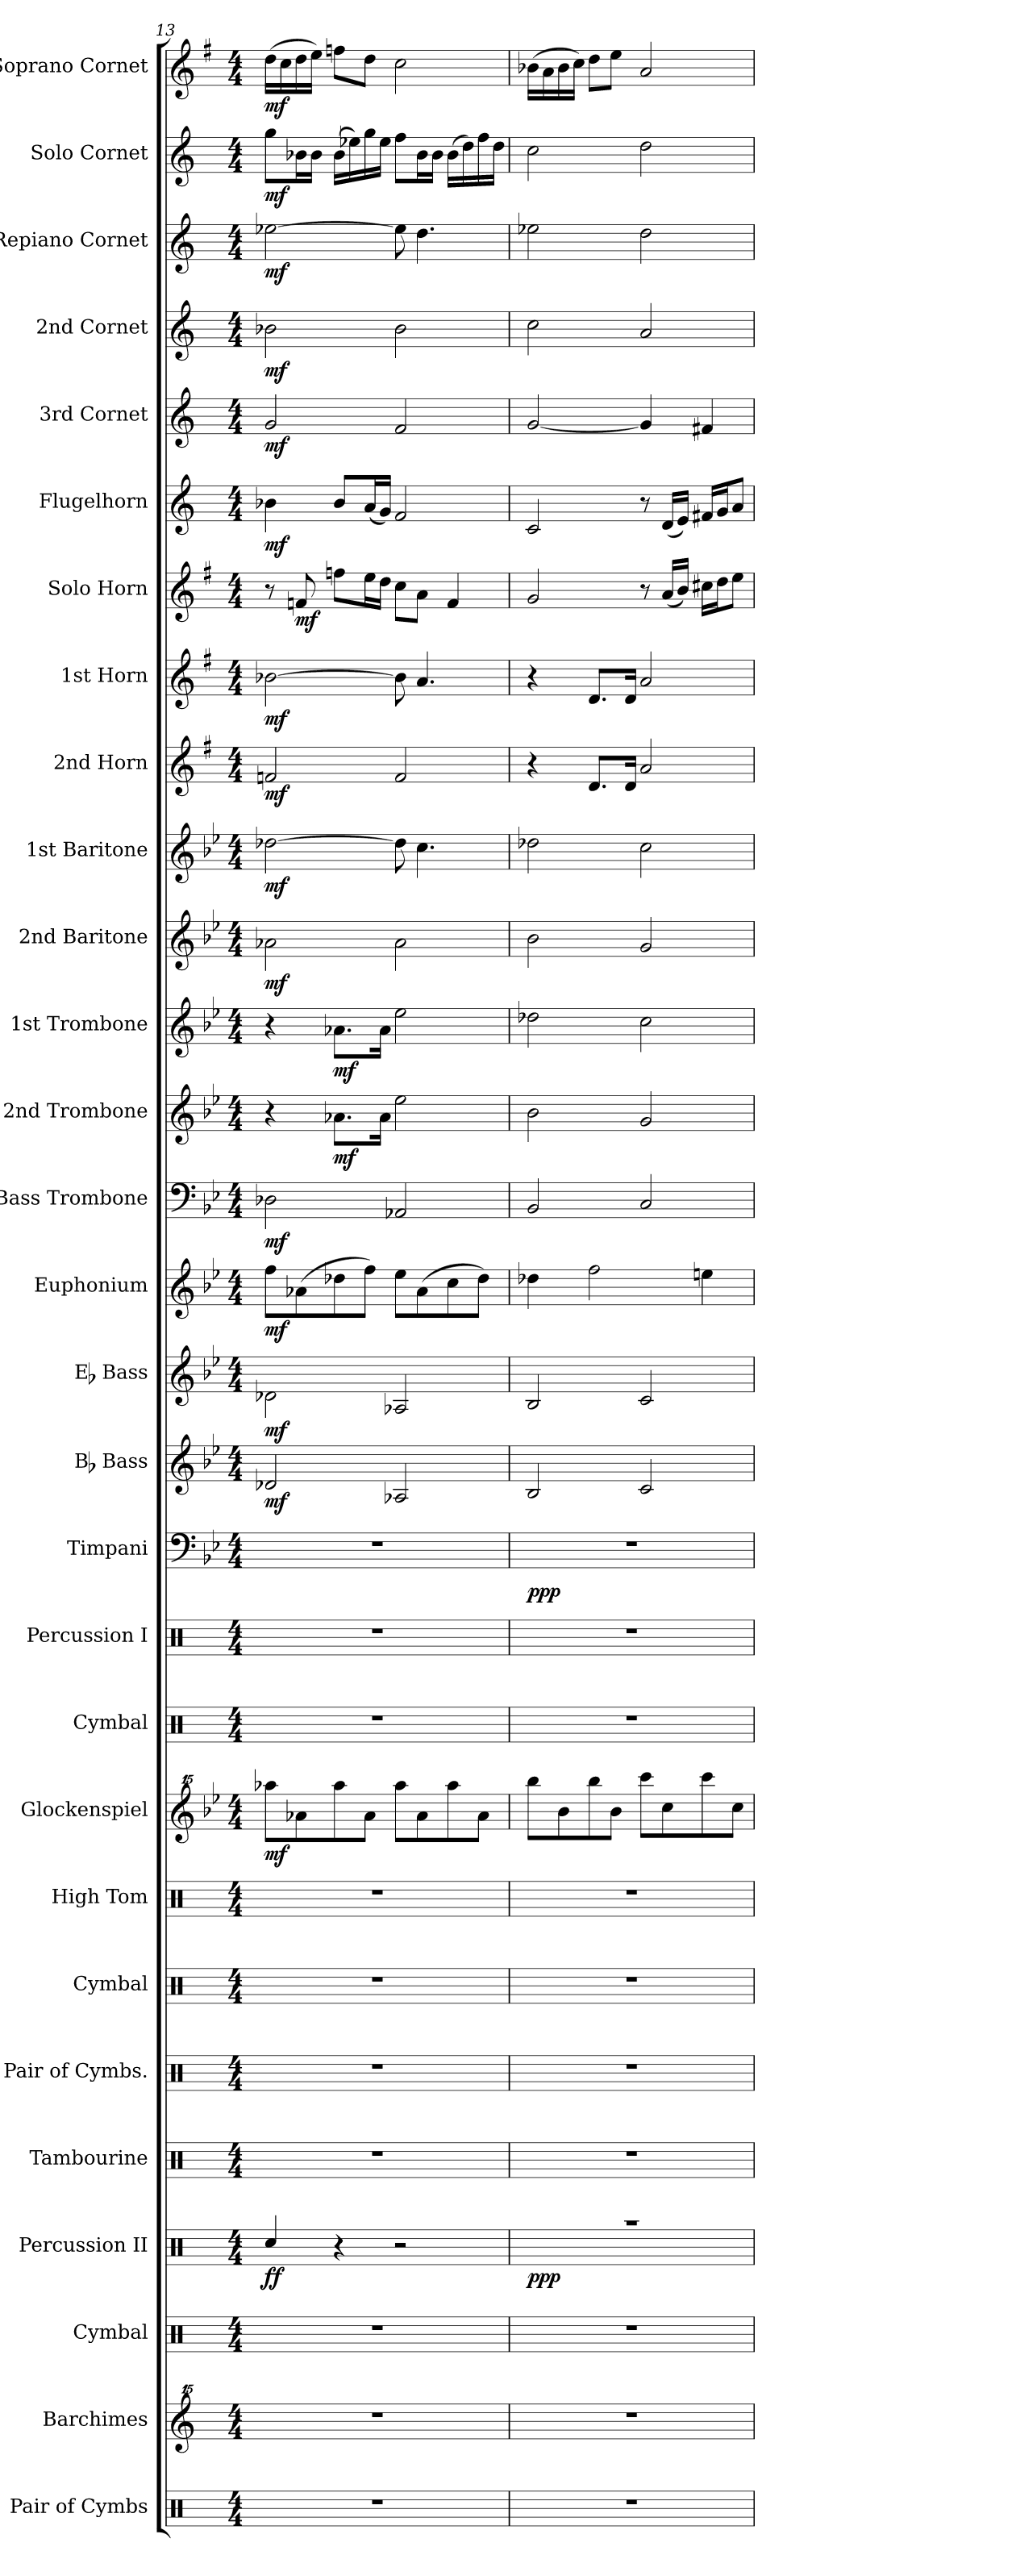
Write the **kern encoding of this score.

**kern	**kern	**kern	**kern	**dynam	**kern	**kern	**kern	**kern	**kern	**dynam	**kern	**kern	**kern	**dynam	**kern	**dynam	**kern	**dynam	**kern	**dynam	**kern	**dynam	**kern	**dynam	**kern	**dynam	**kern	**dynam	**kern	**dynam	**kern	**dynam	**kern	**dynam	**kern	**dynam	**kern	**dynam	**kern	**dynam	**kern	**dynam	**kern	**dynam	**kern	**dynam	**kern	**dynam
*part29	*part28	*part27	*part26	*part26	*part25	*part24	*part23	*part22	*part21	*part21	*part20	*part19	*part18	*part18	*part17	*part17	*part16	*part16	*part15	*part15	*part14	*part14	*part13	*part13	*part12	*part12	*part11	*part11	*part10	*part10	*part9	*part9	*part8	*part8	*part7	*part7	*part6	*part6	*part5	*part5	*part4	*part4	*part3	*part3	*part2	*part2	*part1	*part1
*staff29	*staff28	*staff27	*staff26	*staff26	*staff25	*staff24	*staff23	*staff22	*staff21	*staff21	*staff20	*staff19	*staff18	*staff18	*staff17	*staff17	*staff16	*staff16	*staff15	*staff15	*staff14	*staff14	*staff13	*staff13	*staff12	*staff12	*staff11	*staff11	*staff10	*staff10	*staff9	*staff9	*staff8	*staff8	*staff7	*staff7	*staff6	*staff6	*staff5	*staff5	*staff4	*staff4	*staff3	*staff3	*staff2	*staff2	*staff1	*staff1
*I"Pair of Cymbs	*I"Barchimes	*I"Cymbal	*I"Percussion II	*	*I"Tambourine	*I"Pair of Cymbs.	*I"Cymbal	*I"High Tom	*I"Glockenspiel	*	*I"Cymbal	*I"Percussion I	*I"Timpani	*	*I"Bb Bass	*	*I"Eb Bass	*	*I"Euphonium	*	*I"Bass Trombone	*	*I"2nd Trombone	*	*I"1st Trombone	*	*I"2nd Baritone	*	*I"1st Baritone	*	*I"2nd Horn	*	*I"1st Horn	*	*I"Solo Horn	*	*I"Flugelhorn	*	*I"3rd Cornet	*	*I"2nd Cornet	*	*I"Repiano Cornet	*	*I"Solo Cornet	*	*I"Soprano Cornet	*
*I'Pair Cym.	*I'Bachm.	*I'Cym.	*I'Perc. II	*	*I'Tamb.	*I'Pair Cym.	*I'Cym.	*I'H. To.	*I'Glk.	*	*I'Cym.	*I'Perc. I	*I'Timp.	*	*I'Bb Bass	*	*I'Eb Bass	*	*I'Euph.	*	*I'B. Trb.	*	*I'2nd Trb.	*	*I'1st Trb.	*	*I'2nd Bar.	*	*I'1st Bar.	*	*I'2nd Hn.	*	*I'1st Hn.	*	*I'Solo Hn.	*	*I'Flugel.	*	*I'3rd Cnt.	*	*I'2nd Cnt.	*	*I'Rep. Cnt.	*	*I'Solo Cnt.	*	*I'Sop. Cnt.	*
*clefX	*clefG^^2	*clefX	*clefX	*	*clefX	*clefX	*clefX	*clefX	*clefG^^2	*	*clefX	*clefX	*clefF4	*	*clefG2	*	*clefG2	*	*clefG2	*	*clefF4	*	*clefG2	*	*clefG2	*	*clefG2	*	*clefG2	*	*clefG2	*	*clefG2	*	*clefG2	*	*clefG2	*	*clefG2	*	*clefG2	*	*clefG2	*	*clefG2	*	*clefG2	*
*	*	*	*	*	*	*	*	*	*	*	*	*	*	*	*ITrd15c26	*	*ITrd12c21	*	*ITrd8c14	*	*	*	*ITrd8c14	*	*ITrd8c14	*	*ITrd8c14	*	*ITrd8c14	*	*ITrd5c9	*	*ITrd5c9	*	*ITrd5c9	*	*ITrd1c2	*	*ITrd1c2	*	*ITrd1c2	*	*ITrd1c2	*	*ITrd1c2	*	*ITrd-2c-3	*
*k[]	*k[]	*k[]	*k[]	*	*k[]	*k[]	*k[]	*k[]	*k[b-e-]	*	*k[]	*k[]	*k[b-e-]	*	*k[b-e-]	*	*k[b-e-]	*	*k[b-e-]	*	*k[b-e-]	*	*k[b-e-]	*	*k[b-e-]	*	*k[b-e-]	*	*k[b-e-]	*	*k[b-e-]	*	*k[b-e-]	*	*k[b-e-]	*	*k[b-e-]	*	*k[b-e-]	*	*k[b-e-]	*	*k[b-e-]	*	*k[b-e-]	*	*k[b-e-]	*
*M4/4	*M4/4	*M4/4	*M4/4	*	*M4/4	*M4/4	*M4/4	*M4/4	*M4/4	*	*M4/4	*M4/4	*M4/4	*	*M4/4	*	*M4/4	*	*M4/4	*	*M4/4	*	*M4/4	*	*M4/4	*	*M4/4	*	*M4/4	*	*M4/4	*	*M4/4	*	*M4/4	*	*M4/4	*	*M4/4	*	*M4/4	*	*M4/4	*	*M4/4	*	*M4/4	*
=13	=13	=13	=13	=13	=13	=13	=13	=13	=13	=13	=13	=13	=13	=13	=13	=13	=13	=13	=13	=13	=13	=13	=13	=13	=13	=13	=13	=13	=13	=13	=13	=13	=13	=13	=13	=13	=13	=13	=13	=13	=13	=13	=13	=13	=13	=13	=13	=13
!	!	!	!	!LO:DY:b	!	!	!	!	!	!LO:DY:b	!	!	!	!	!	!LO:DY:b	!	!LO:DY:b	!	!LO:DY:b	!	!LO:DY:b	!	!	!	!	!	!LO:DY:b	!	!LO:DY:b	!	!LO:DY:b	!	!LO:DY:b	!	!	!	!LO:DY:b	!	!LO:DY:b	!	!LO:DY:b	!	!LO:DY:b	!	!LO:DY:b	!	!LO:DY:b
1r	1r	1r	4Rcc/	ff	1r	1r	1r	1r	8aaaa-X\L	mf	1r	1r	1r	.	2DD-X/	mf	2D-X\	mf	8f\L	mf	2D-X\	mf	4r	.	4r	.	2A-X\	mf	[2d-X\	mf	2A-X/	mf	[2d-X\	mf	8r	.	4a-X\	mf	2f/	mf	2a-X\	mf	[2dd-X\	mf	8ff\L	mf	(16ff\LL	mf
.	.	.	.	.	.	.	.	.	.	.	.	.	.	.	.	.	.	.	.	.	.	.	.	.	.	.	.	.	.	.	.	.	.	.	.	.	.	.	.	.	.	.	.	.	.	.	16ee-\	.
!	!	!	!	!	!	!	!	!	!	!	!	!	!	!	!	!	!	!	!	!	!	!	!	!	!	!	!	!	!	!	!	!	!	!	!	!LO:DY:b	!	!	!	!	!	!	!	!	!	!	!	!
.	.	.	.	.	.	.	.	.	8aaa-X\	.	.	.	.	.	.	.	.	.	(8A-X\	.	.	.	.	.	.	.	.	.	.	.	.	.	.	.	8A-X/	mf	.	.	.	.	.	.	.	.	16a-X\L	.	16ff\	.
.	.	.	.	.	.	.	.	.	.	.	.	.	.	.	.	.	.	.	.	.	.	.	.	.	.	.	.	.	.	.	.	.	.	.	.	.	.	.	.	.	.	.	.	.	16a-\JJ	.	16gg\JJ)	.
!	!	!	!	!	!	!	!	!	!	!	!	!	!	!	!	!	!	!	!	!	!	!	!	!LO:DY:b	!	!LO:DY:b	!	!	!	!	!	!	!	!	!	!	!	!	!	!	!	!	!	!	!	!	!	!
.	.	.	4r	.	.	.	.	.	8aaaa-\	.	.	.	.	.	.	.	.	.	8d-X\	.	.	.	8.A-X\L	mf	8.A-X\L	mf	.	.	.	.	.	.	.	.	8a-X\L	.	8a-/L	.	.	.	.	.	.	.	(16a-\LL	.	8aa-X\L	.
.	.	.	.	.	.	.	.	.	.	.	.	.	.	.	.	.	.	.	.	.	.	.	.	.	.	.	.	.	.	.	.	.	.	.	.	.	.	.	.	.	.	.	.	.	16dd-X\)	.	.	.
.	.	.	.	.	.	.	.	.	8aaa-\J	.	.	.	.	.	.	.	.	.	8f\J)	.	.	.	.	.	.	.	.	.	.	.	.	.	.	.	16g\L	.	(16g/L	.	.	.	.	.	.	.	16ff\	.	8ff\J	.
.	.	.	.	.	.	.	.	.	.	.	.	.	.	.	.	.	.	.	.	.	.	.	16A-\Jk	.	16A-\Jk	.	.	.	.	.	.	.	.	.	16f\JJ	.	16f/JJ)	.	.	.	.	.	.	.	16dd-\JJ	.	.	.
.	.	.	2r	.	.	.	.	.	8aaaa-\L	.	.	.	.	.	2AAA-X/	.	2AA-X/	.	8e-\L	.	2AA-X/	.	2e-\	.	2e-\	.	2A-\	.	8d-\]	.	2A-/	.	8d-\]	.	8e-\L	.	2e-/	.	2e-/	.	2a-\	.	8dd-\]	.	8ee-\L	.	2ee-\	.
.	.	.	.	.	.	.	.	.	8aaa-\	.	.	.	.	.	.	.	.	.	(8A-\	.	.	.	.	.	.	.	.	.	4.c\	.	.	.	4.c/	.	8c\J	.	.	.	.	.	.	.	4.cc\	.	16a-\L	.	.	.
.	.	.	.	.	.	.	.	.	.	.	.	.	.	.	.	.	.	.	.	.	.	.	.	.	.	.	.	.	.	.	.	.	.	.	.	.	.	.	.	.	.	.	.	.	16a-\JJ	.	.	.
.	.	.	.	.	.	.	.	.	8aaaa-\	.	.	.	.	.	.	.	.	.	8c\	.	.	.	.	.	.	.	.	.	.	.	.	.	.	.	4A-/	.	.	.	.	.	.	.	.	.	(16a-\LL	.	.	.
.	.	.	.	.	.	.	.	.	.	.	.	.	.	.	.	.	.	.	.	.	.	.	.	.	.	.	.	.	.	.	.	.	.	.	.	.	.	.	.	.	.	.	.	.	16cc\)	.	.	.
.	.	.	.	.	.	.	.	.	8aaa-\J	.	.	.	.	.	.	.	.	.	8d-\J)	.	.	.	.	.	.	.	.	.	.	.	.	.	.	.	.	.	.	.	.	.	.	.	.	.	16ee-\	.	.	.
.	.	.	.	.	.	.	.	.	.	.	.	.	.	.	.	.	.	.	.	.	.	.	.	.	.	.	.	.	.	.	.	.	.	.	.	.	.	.	.	.	.	.	.	.	16cc\JJ	.	.	.
!!LO:PB:g=z
=14	=14	=14	=14	=14	=14	=14	=14	=14	=14	=14	=14	=14	=14	=14	=14	=14	=14	=14	=14	=14	=14	=14	=14	=14	=14	=14	=14	=14	=14	=14	=14	=14	=14	=14	=14	=14	=14	=14	=14	=14	=14	=14	=14	=14	=14	=14	=14	=14
*	*	*	*^	*	*	*	*	*	*	*	*	*	*^	*	*	*	*	*	*	*	*	*	*	*	*	*	*	*	*	*	*	*	*	*	*	*	*	*	*	*	*	*	*	*	*	*	*	*
!	!	!	!	!	!LO:DY:b	!	!	!	!	!	!	!	!	!	!	!LO:DY:b	!	!	!	!	!	!	!	!	!	!	!	!	!	!	!	!	!	!	!	!	!	!	!	!	!	!	!	!	!	!	!	!	!	!
1r	1r	1r	1r	4Rcc/yy	ppp	1r	1r	1r	1r	8bbbb-\L	.	1r	1r	1r	4DD/yy	ppp	2BBB-/	.	2BB-/	.	4d-X\	.	2BB-/	.	2B-\	.	2d-X\	.	2B-\	.	2d-X\	.	4r	.	4r	.	2B-/	.	2B-/	.	[2f/	.	2b-\	.	2dd-X\	.	2b-\	.	(16dd-X\LL	.
.	.	.	.	.	.	.	.	.	.	.	.	.	.	.	.	.	.	.	.	.	.	.	.	.	.	.	.	.	.	.	.	.	.	.	.	.	.	.	.	.	.	.	.	.	.	.	.	.	16cc\	.
.	.	.	.	.	.	.	.	.	.	8bbb-\	.	.	.	.	.	.	.	.	.	.	.	.	.	.	.	.	.	.	.	.	.	.	.	.	.	.	.	.	.	.	.	.	.	.	.	.	.	.	16dd-\	.
.	.	.	.	.	.	.	.	.	.	.	.	.	.	.	.	.	.	.	.	.	.	.	.	.	.	.	.	.	.	.	.	.	.	.	.	.	.	.	.	.	.	.	.	.	.	.	.	.	16ee-\JJ)	.
.	.	.	.	2.ryy	.	.	.	.	.	8bbbb-\	.	.	.	.	2.ryy	.	.	.	.	.	2f\	.	.	.	.	.	.	.	.	.	.	.	8.F/L	.	8.F/L	.	.	.	.	.	.	.	.	.	.	.	.	.	8ff\L	.
.	.	.	.	.	.	.	.	.	.	8bbb-\J	.	.	.	.	.	.	.	.	.	.	.	.	.	.	.	.	.	.	.	.	.	.	.	.	.	.	.	.	.	.	.	.	.	.	.	.	.	.	8gg\J	.
.	.	.	.	.	.	.	.	.	.	.	.	.	.	.	.	.	.	.	.	.	.	.	.	.	.	.	.	.	.	.	.	.	16F/Jk	.	16F/Jk	.	.	.	.	.	.	.	.	.	.	.	.	.	.	.
.	.	.	.	.	.	.	.	.	.	8ccccc\L	.	.	.	.	.	.	2CC/	.	2C/	.	.	.	2C/	.	2G/	.	2c\	.	2G/	.	2c\	.	2c/	.	2c/	.	8r	.	8r	.	4f/]	.	2g/	.	2cc\	.	2cc\	.	2cc/	.
.	.	.	.	.	.	.	.	.	.	8cccc\	.	.	.	.	.	.	.	.	.	.	.	.	.	.	.	.	.	.	.	.	.	.	.	.	.	.	(16c/LL	.	(16c/LL	.	.	.	.	.	.	.	.	.	.	.
.	.	.	.	.	.	.	.	.	.	.	.	.	.	.	.	.	.	.	.	.	.	.	.	.	.	.	.	.	.	.	.	.	.	.	.	.	16d/JJ)	.	16d/JJ)	.	.	.	.	.	.	.	.	.	.	.
.	.	.	.	.	.	.	.	.	.	8ccccc\	.	.	.	.	.	.	.	.	.	.	4en\	.	.	.	.	.	.	.	.	.	.	.	.	.	.	.	16en\LL	.	16en/LL	.	4en/	.	.	.	.	.	.	.	.	.
.	.	.	.	.	.	.	.	.	.	.	.	.	.	.	.	.	.	.	.	.	.	.	.	.	.	.	.	.	.	.	.	.	.	.	.	.	16f\J	.	16f/J	.	.	.	.	.	.	.	.	.	.	.
.	.	.	.	.	.	.	.	.	.	8cccc\J	.	.	.	.	.	.	.	.	.	.	.	.	.	.	.	.	.	.	.	.	.	.	.	.	.	.	8g\J	.	8g/J	.	.	.	.	.	.	.	.	.	.	.
*	*	*	*v	*v	*	*	*	*	*	*	*	*	*	*v	*v	*	*	*	*	*	*	*	*	*	*	*	*	*	*	*	*	*	*	*	*	*	*	*	*	*	*	*	*	*	*	*	*	*	*	*
=	=	=	=	=	=	=	=	=	=	=	=	=	=	=	=	=	=	=	=	=	=	=	=	=	=	=	=	=	=	=	=	=	=	=	=	=	=	=	=	=	=	=	=	=	=	=	=	=
*-	*-	*-	*-	*-	*-	*-	*-	*-	*-	*-	*-	*-	*-	*-	*-	*-	*-	*-	*-	*-	*-	*-	*-	*-	*-	*-	*-	*-	*-	*-	*-	*-	*-	*-	*-	*-	*-	*-	*-	*-	*-	*-	*-	*-	*-	*-	*-	*-
